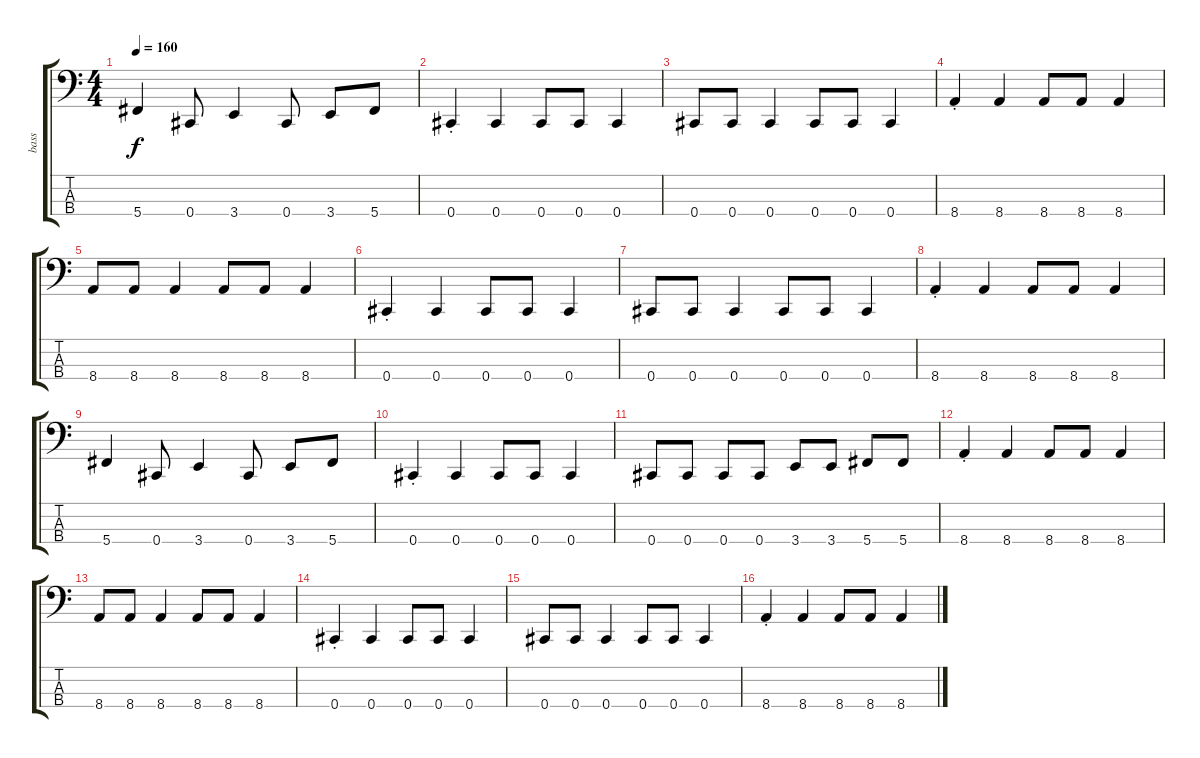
\track ("bass" "bass") {instrument electricbassfinger}
\staff {score tabs}
\tuning (Gb2 Db2 Ab1 Db1) {hide}
\ts (4 4)
\tempo 160
\clef f4
\ks c
5.4.4{dy f} 0.4.8 3.4.4 0.4.8 3.4.8 5.4.8 |
0.4{st}.4 0.4.4 0.4.8 0.4.8 0.4.4 |
0.4.8 0.4.8 0.4.4 0.4.8 0.4.8 0.4.4 |
8.4{st}.4 8.4.4 8.4.8 8.4.8 8.4.4 |
8.4.8 8.4.8 8.4.4 8.4.8 8.4.8 8.4.4 |
0.4{st}.4 0.4.4 0.4.8 0.4.8 0.4.4 |
0.4.8 0.4.8 0.4.4 0.4.8 0.4.8 0.4.4 |
8.4{st}.4 8.4.4 8.4.8 8.4.8 8.4.4 |
5.4.4 0.4.8 3.4.4 0.4.8 3.4.8 5.4.8 |
0.4{st}.4 0.4.4 0.4.8 0.4.8 0.4.4 |
0.4.8 0.4.8 0.4.8 0.4.8 3.4.8 3.4.8 5.4.8 5.4.8 |
8.4{st}.4 8.4.4 8.4.8 8.4.8 8.4.4 |
8.4.8 8.4.8 8.4.4 8.4.8 8.4.8 8.4.4 |
0.4{st}.4 0.4.4 0.4.8 0.4.8 0.4.4 |
0.4.8 0.4.8 0.4.4 0.4.8 0.4.8 0.4.4 |
8.4{st}.4 8.4.4 8.4.8 8.4.8 8.4.4
